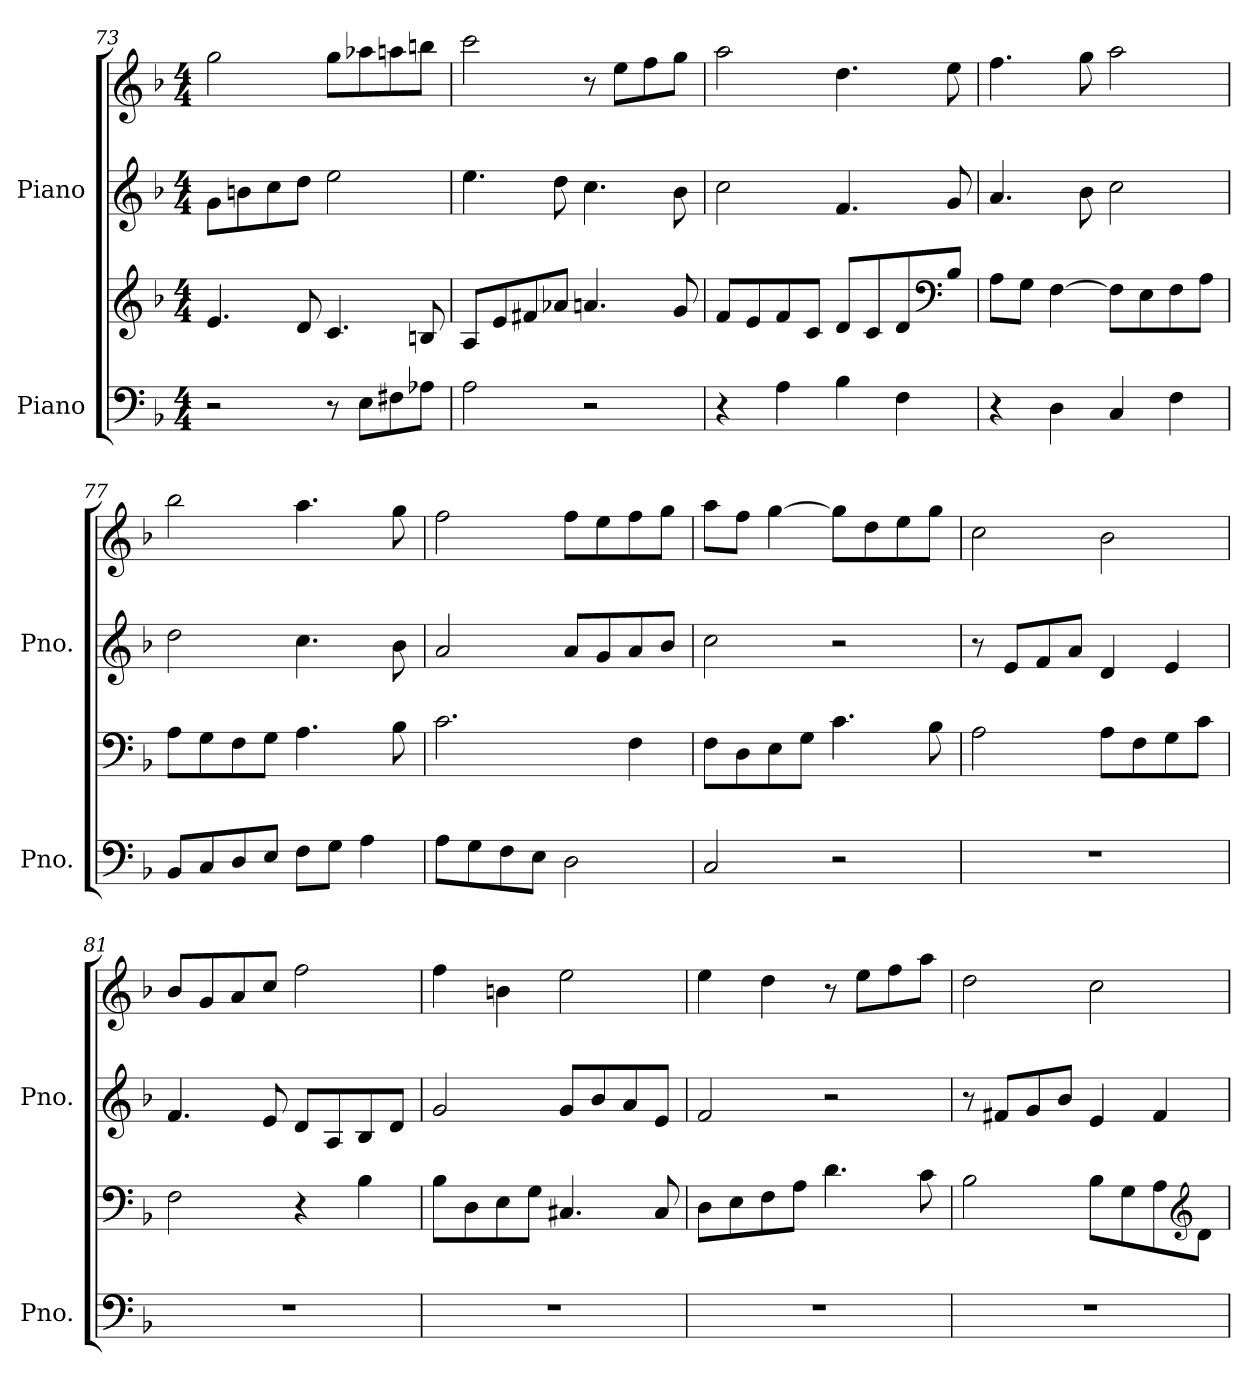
**kern	**kern	**kern	**kern
*part2	*part2	*part1	*part1
*staff4	*staff3	*staff2	*staff1
*I"Piano	*	*I"Piano	*
*I'Pno.	*	*I'Pno.	*
!!LO:LB:g=z
*clefF4	*clefG2	*clefG2	*clefG2
*k[b-]	*k[b-]	*k[b-]	*k[b-]
*M4/4	*M4/4	*M4/4	*M4/4
=73	=73	=73	=73
2r	4.e/	8g\L	2gg\
.	.	8bn\	.
.	.	8cc\	.
.	8d/	8dd\J	.
8r	4.c/	2ee\	8gg\L
8E\L	.	.	8aa-X\
8F#X\	.	.	8aan\
8A-X\J	8Bn/	.	8bbn\J
=74	=74	=74	=74
2A\	8A/L	4.ee\	2ccc\
.	8e/	.	.
.	8f#X/	.	.
.	8a-X/J	8dd\	.
2r	4.an/	4.cc\	8r
.	.	.	8ee\L
.	.	.	8ff\
.	8g/	8b-\	8gg\J
=75	=75	=75	=75
4r	8f/L	2cc\	2aa\
.	8e/	.	.
4A\	8f/	.	.
.	8c/J	.	.
4B-\	8d/L	4.f/	4.dd\
.	8c/	.	.
4F\	8d/	.	.
*	*clefF4	*	*
.	8B-/J	8g/	8ee\
=76	=76	=76	=76
4r	8A\L	4.a/	4.ff\
.	8G\J	.	.
4D\	[4F\	.	.
.	.	8b-\	8gg\
4C/	8F\L]	2cc\	2aa\
.	8E\	.	.
4F\	8F\	.	.
.	8A\J	.	.
!!LO:LB:g=z
=77	=77	=77	=77
8BB-/L	8A\L	2dd\	2bb-\
8C/	8G\	.	.
8D/	8F\	.	.
8E/J	8G\J	.	.
8F\L	4.A\	4.cc\	4.aa\
8G\J	.	.	.
4A\	.	.	.
.	8B-\	8b-\	8gg\
=78	=78	=78	=78
8A\L	2.c\	2a/	2ff\
8G\	.	.	.
8F\	.	.	.
8E\J	.	.	.
2D\	.	8a/L	8ff\L
.	.	8g/	8ee\
.	4F\	8a/	8ff\
.	.	8b-/J	8gg\J
=79	=79	=79	=79
2C/	8F\L	2cc\	8aa\L
.	8D\	.	8ff\J
.	8E\	.	[4gg\
.	8G\J	.	.
2r	4.c\	2r	8gg\L]
.	.	.	8dd\
.	.	.	8ee\
.	8B-\	.	8gg\J
=80	=80	=80	=80
1r	2A\	8r	2cc\
.	.	8e/L	.
.	.	8f/	.
.	.	8a/J	.
.	8A\L	4d/	2b-\
.	8F\	.	.
.	8G\	4e/	.
.	8c\J	.	.
=81	=81	=81	=81
1r	2F\	4.f/	8b-/L
.	.	.	8g/
.	.	.	8a/
.	.	8e/	8cc/J
.	4r	8d/L	2ff\
.	.	8A/	.
.	4B-\	8B-/	.
.	.	8d/J	.
!!LO:PB:g=z
=82	=82	=82	=82
1r	8B-\L	2g/	4ff\
.	8D\	.	.
.	8E\	.	4bn\
.	8G\J	.	.
.	4.C#X/	8g/L	2ee\
.	.	8b-/	.
.	.	8a/	.
.	8C#/	8e/J	.
=83	=83	=83	=83
1r	8D\L	2f/	4ee\
.	8E\	.	.
.	8F\	.	4dd\
.	8A\J	.	.
.	4.d\	2r	8r
.	.	.	8ee\L
.	.	.	8ff\
.	8c\	.	8aa\J
=84	=84	=84	=84
1r	2B-\	8r	2dd\
.	.	8f#X/L	.
.	.	8g/	.
.	.	8b-/J	.
.	8B-\L	4e/	2cc\
.	8G\	.	.
.	8A\	4f#/	.
*	*clefG2	*	*
.	8d\J	.	.
=	=	=	=
*-	*-	*-	*-
